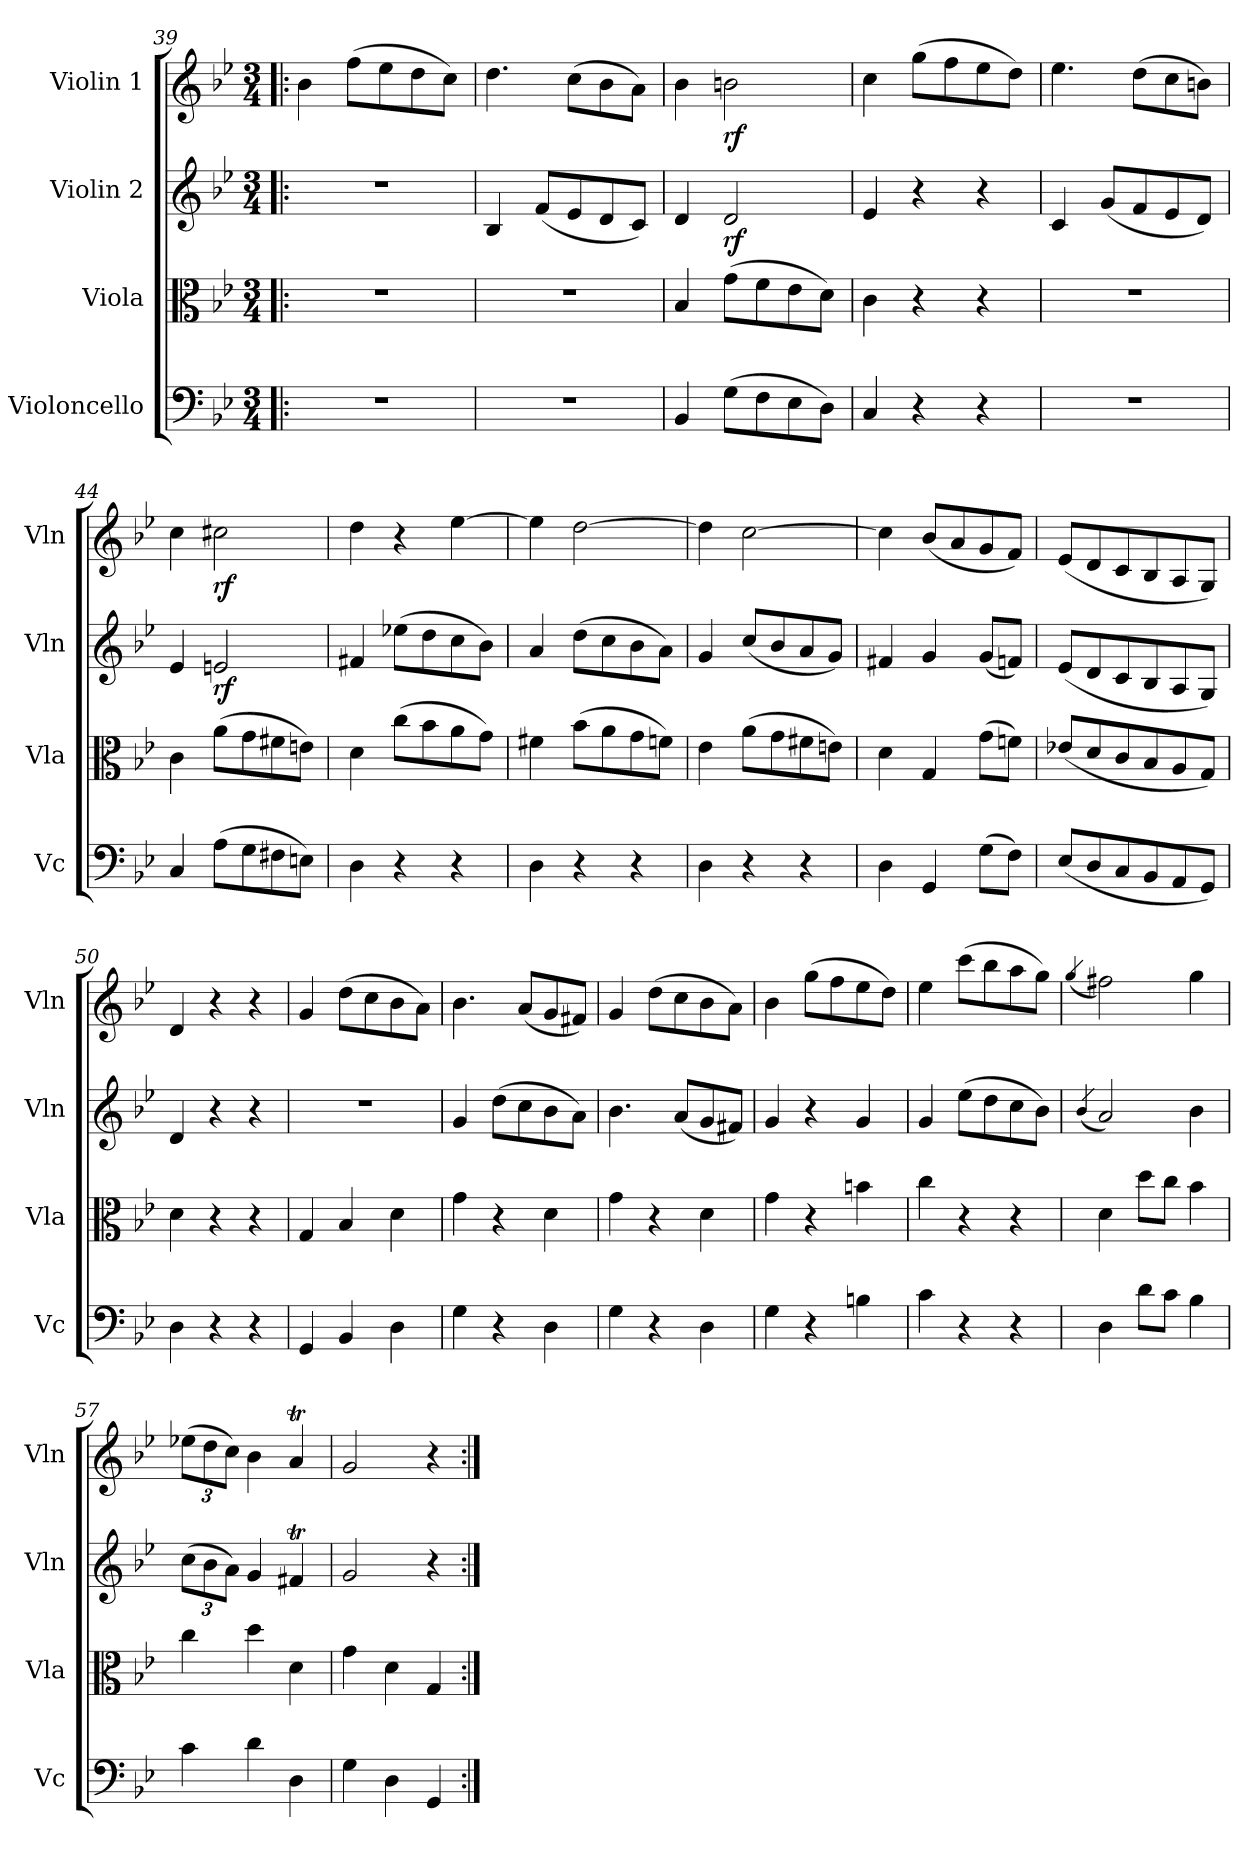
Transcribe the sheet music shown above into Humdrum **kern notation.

**kern	**kern	**kern	**dynam	**kern	**dynam
*part4	*part3	*part2	*part2	*part1	*part1
*staff4	*staff3	*staff2	*staff2	*staff1	*staff1
*I"Violoncello	*I"Viola	*I"Violin 2	*	*I"Violin 1	*
*I'Vc	*I'Vla	*I'Vln	*	*I'Vln	*
!!LO:LB:g=z
*clefF4	*clefC3	*clefG2	*	*clefG2	*
*k[b-e-]	*k[b-e-]	*k[b-e-]	*	*k[b-e-]	*
*M3/4	*M3/4	*M3/4	*	*M3/4	*
=39!|:	=39!|:	=39!|:	=39!|:	=39!|:	=39!|:
2.r	2.r	2.r	.	4b-\	.
.	.	.	.	(8ff\L	.
.	.	.	.	8ee-\	.
.	.	.	.	8dd\	.
.	.	.	.	8cc\J)	.
=40	=40	=40	=40	=40	=40
2.r	2.r	4B-/	.	4.dd\	.
.	.	(8f/L	.	.	.
.	.	8e-/	.	(8cc\L	.
.	.	8d/	.	8b-\	.
.	.	8c/J)	.	8a\J)	.
=41	=41	=41	=41	=41	=41
4BB-/	4B-/	4d/	.	4b-\	.
!	!	!	!LO:DY:b	!	!LO:DY:b
(8G\L	(8g\L	2d/	rf	2bn\	rf
8F\	8f\	.	.	.	.
8E-\	8e-\	.	.	.	.
8D\J)	8d\J)	.	.	.	.
=42	=42	=42	=42	=42	=42
4C/	4c\	4e-/	.	4cc\	.
4r	4r	4r	.	(8gg\L	.
.	.	.	.	8ff\	.
4r	4r	4r	.	8ee-\	.
.	.	.	.	8dd\J)	.
=43	=43	=43	=43	=43	=43
2.r	2.r	4c/	.	4.ee-\	.
.	.	(8g/L	.	.	.
.	.	8f/	.	(8dd\L	.
.	.	8e-/	.	8cc\	.
.	.	8d/J)	.	8bn\J)	.
=44	=44	=44	=44	=44	=44
4C/	4c\	4e-/	.	4cc\	.
!	!	!	!LO:DY:b	!	!LO:DY:b
(8A\L	(8a\L	2en/	rf	2cc#X\	rf
8G\	8g\	.	.	.	.
8F#X\	8f#X\	.	.	.	.
8En\J)	8en\J)	.	.	.	.
=45	=45	=45	=45	=45	=45
4D\	4d\	4f#X/	.	4dd\	.
4r	(8cc\L	(8ee-X\L	.	4r	.
.	8b-\	8dd\	.	.	.
4r	8a\	8cc\	.	[4ee-\	.
.	8g\J)	8b-\J)	.	.	.
!!LO:LB:g=z
=46	=46	=46	=46	=46	=46
4D\	4f#X\	4a/	.	4ee-\]	.
4r	(8b-\L	(8dd\L	.	[2dd\	.
.	8a\	8cc\	.	.	.
4r	8g\	8b-\	.	.	.
.	8fn\J)	8a\J)	.	.	.
=47	=47	=47	=47	=47	=47
4D\	4e-\	4g/	.	4dd\]	.
4r	(8a\L	(8cc/L	.	[2cc\	.
.	8g\	8b-/	.	.	.
4r	8f#X\	8a/	.	.	.
.	8en\J)	8g/J)	.	.	.
=48	=48	=48	=48	=48	=48
4D\	4d\	4f#X/	.	4cc\]	.
4GG/	4G/	4g/	.	(8b-/L	.
.	.	.	.	8a/	.
(8G\L	(8g\L	(8g/L	.	8g/	.
8F\J)	8fn\J)	8fn/J)	.	8f/J)	.
=49	=49	=49	=49	=49	=49
(8E-/L	(8e-X/L	(8e-/L	.	(8e-/L	.
8D/	8d/	8d/	.	8d/	.
8C/	8c/	8c/	.	8c/	.
8BB-/	8B-/	8B-/	.	8B-/	.
8AA/	8A/	8A/	.	8A/	.
8GG/J)	8G/J)	8G/J)	.	8G/J)	.
=50	=50	=50	=50	=50	=50
4D\	4d\	4d/	.	4d/	.
4r	4r	4r	.	4r	.
4r	4r	4r	.	4r	.
=51	=51	=51	=51	=51	=51
4GG/	4G/	2.r	.	4g/	.
4BB-/	4B-/	.	.	(8dd\L	.
.	.	.	.	8cc\	.
4D\	4d\	.	.	8b-\	.
.	.	.	.	8a\J)	.
=52	=52	=52	=52	=52	=52
4G\	4g\	4g/	.	4.b-\	.
4r	4r	(8dd\L	.	.	.
.	.	8cc\	.	(8a/L	.
4D\	4d\	8b-\	.	8g/	.
.	.	8a\J)	.	8f#X/J)	.
!!LO:LB:g=z
=53	=53	=53	=53	=53	=53
4G\	4g\	4.b-\	.	4g/	.
4r	4r	.	.	(8dd\L	.
.	.	(8a/L	.	8cc\	.
4D\	4d\	8g/	.	8b-\	.
.	.	8f#X/J)	.	8a\J)	.
=54	=54	=54	=54	=54	=54
4G\	4g\	4g/	.	4b-\	.
4r	4r	4r	.	(8gg\L	.
.	.	.	.	8ff\	.
4Bn\	4bn\	4g/	.	8ee-\	.
.	.	.	.	8dd\J)	.
=55	=55	=55	=55	=55	=55
4c\	4cc\	4g/	.	4ee-\	.
4r	4r	(8ee-\L	.	(8ccc\L	.
.	.	8dd\	.	8bb-\	.
4r	4r	8cc\	.	8aa\	.
.	.	8b-\J)	.	8gg\J)	.
=56	=56	=56	=56	=56	=56
.	.	(4qb-/	.	(4qgg/	.
4D\	4d\	2a/)	.	2ff#X\)	.
8d\L	8dd\L	.	.	.	.
8c\J	8cc\J	.	.	.	.
4B-\	4b-\	4b-\	.	4gg\	.
=57	=57	=57	=57	=57	=57
*	*	*Xbrackettup	*	*Xbrackettup	*
4c\	4cc\	(12cc\L	.	(12ee-X\L	.
.	.	12b-\	.	12dd\	.
.	.	12a\J)	.	12cc\J)	.
4d\	4dd\	4g/	.	4b-\	.
4D\	4d\	4f#Xt/	.	4at/	.
=58	=58	=58	=58	=58	=58
4G\	4g\	2g/	.	2g/	.
4D\	4d\	.	.	.	.
4GG/	4G/	4r	.	4r	.
=:|!	=:|!	=:|!	=:|!	=:|!	=:|!
*-	*-	*-	*-	*-	*-
